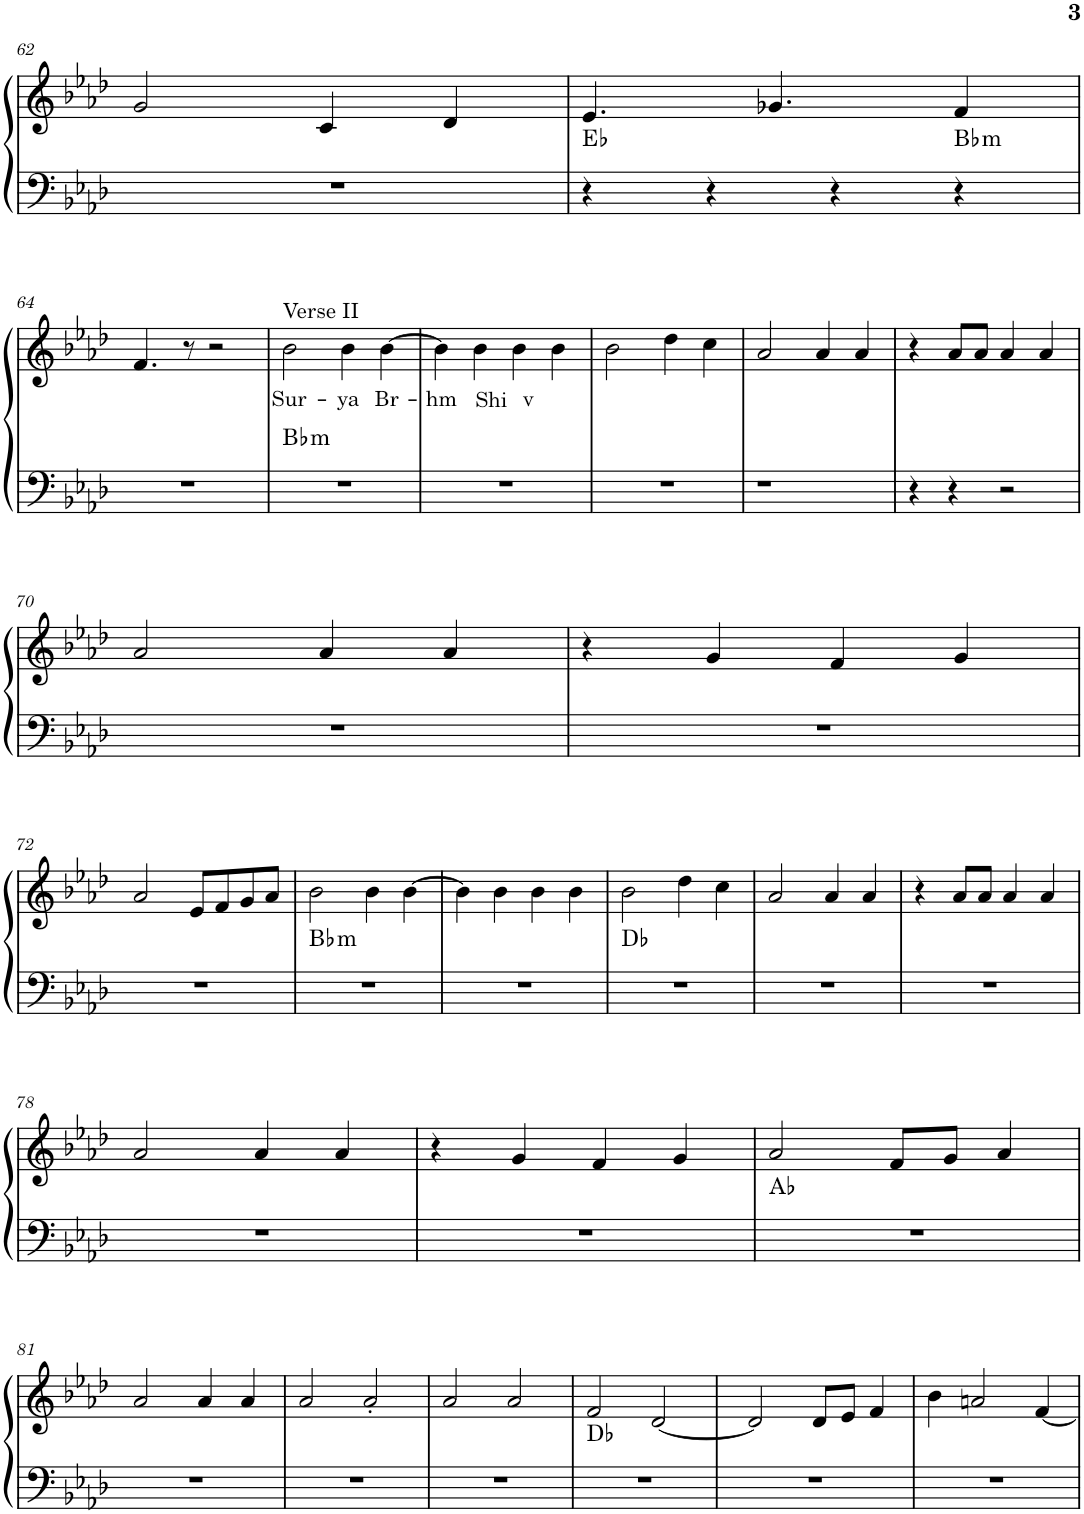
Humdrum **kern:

**kern	**kern	**text	**harte
*part1	*part1	*part1	*part1
*staff2	*staff1	*staff1	*
*I"Piano	*	*	*
*I'Pno.	*	*	*
!!LO:PB:g=z
*clefF4	*clefG2	*	*
*k[b-e-a-d-]	*k[b-e-a-d-]	*	*
*M4/4	*M4/4	*	*
=62	=62	=62	=62
1r	2g/	.	.
.	4c/	.	.
.	4d-/	.	.
=63	=63	=63	=63
4r	4.e-/	.	Eb:maj
4r	.	.	.
.	4.g-X/	.	.
4r	.	.	.
!	!	!	!LO:H:kt=m
4r	4f/	.	Bb:min
!!LO:LB:g=z
=64	=64	=64	=64
1r	4.f/	.	.
.	8r	.	.
.	2r	.	.
=65	=65	=65	=65
!	!LO:TX:a:t=Verse II	!	!
!	!	!LO:LY:b	!LO:H:kt=m
1r	2b-\	Sur-	Bb:min
!	!	!LO:LY:b	!
.	4b-\	-ya	.
!	!	!LO:LY:b	!
.	[4b-\	Br-	.
=66	=66	=66	=66
!	!	!LO:LY:b	!
1r	4b-\]	-hm	.
!	!	!LO:LY:b	!
.	4b-\	Shi	.
!	!	!LO:LY:b	!
.	4b-\	v	.
.	4b-\	.	.
=67	=67	=67	=67
1r	2b-\	.	.
.	4dd-\	.	.
.	4cc\	.	.
=68	=68	=68	=68
1r	2a-/	.	.
.	4a-/	.	.
.	4a-/	.	.
=69	=69	=69	=69
4r	4r	.	.
4r	8a-/L	.	.
.	8a-/J	.	.
2r	4a-/	.	.
.	4a-/	.	.
!!LO:LB:g=z
=70	=70	=70	=70
1r	2a-/	.	.
.	4a-/	.	.
.	4a-/	.	.
=71	=71	=71	=71
1r	4r	.	.
.	4g/	.	.
.	4f/	.	.
.	4g/	.	.
!!LO:LB:g=z
=72	=72	=72	=72
1r	2a-/	.	.
.	8e-/L	.	.
.	8f/	.	.
.	8g/	.	.
.	8a-/J	.	.
=73	=73	=73	=73
!	!	!	!LO:H:kt=m
1r	2b-\	.	Bb:min
.	4b-\	.	.
.	[4b-\	.	.
=74	=74	=74	=74
1r	4b-\]	.	.
.	4b-\	.	.
.	4b-\	.	.
.	4b-\	.	.
=75	=75	=75	=75
1r	2b-\	.	Db:maj
.	4dd-\	.	.
.	4cc\	.	.
=76	=76	=76	=76
1r	2a-/	.	.
.	4a-/	.	.
.	4a-/	.	.
=77	=77	=77	=77
1r	4r	.	.
.	8a-/L	.	.
.	8a-/J	.	.
.	4a-/	.	.
.	4a-/	.	.
!!LO:LB:g=z
=78	=78	=78	=78
1r	2a-/	.	.
.	4a-/	.	.
.	4a-/	.	.
=79	=79	=79	=79
1r	4r	.	.
.	4g/	.	.
.	4f/	.	.
.	4g/	.	.
=80	=80	=80	=80
1r	2a-/	.	Ab:maj
.	8f/L	.	.
.	8g/J	.	.
.	4a-/	.	.
!!LO:LB:g=z
=81	=81	=81	=81
1r	2a-/	.	.
.	4a-/	.	.
.	4a-/	.	.
=82	=82	=82	=82
1r	2a-/	.	.
.	2a-'/	.	.
=83	=83	=83	=83
1r	2a-/	.	.
.	2a-/	.	.
=84	=84	=84	=84
1r	2f/	.	Db:maj
.	[2d-/	.	.
=85	=85	=85	=85
1r	2d-/]	.	.
.	8d-/L	.	.
.	8e-/J	.	.
.	4f/	.	.
=86	=86	=86	=86
1r	4b-\	.	.
.	2an/	.	.
.	[4f/	.	.
=	=	=	=
*-	*-	*-	*-
